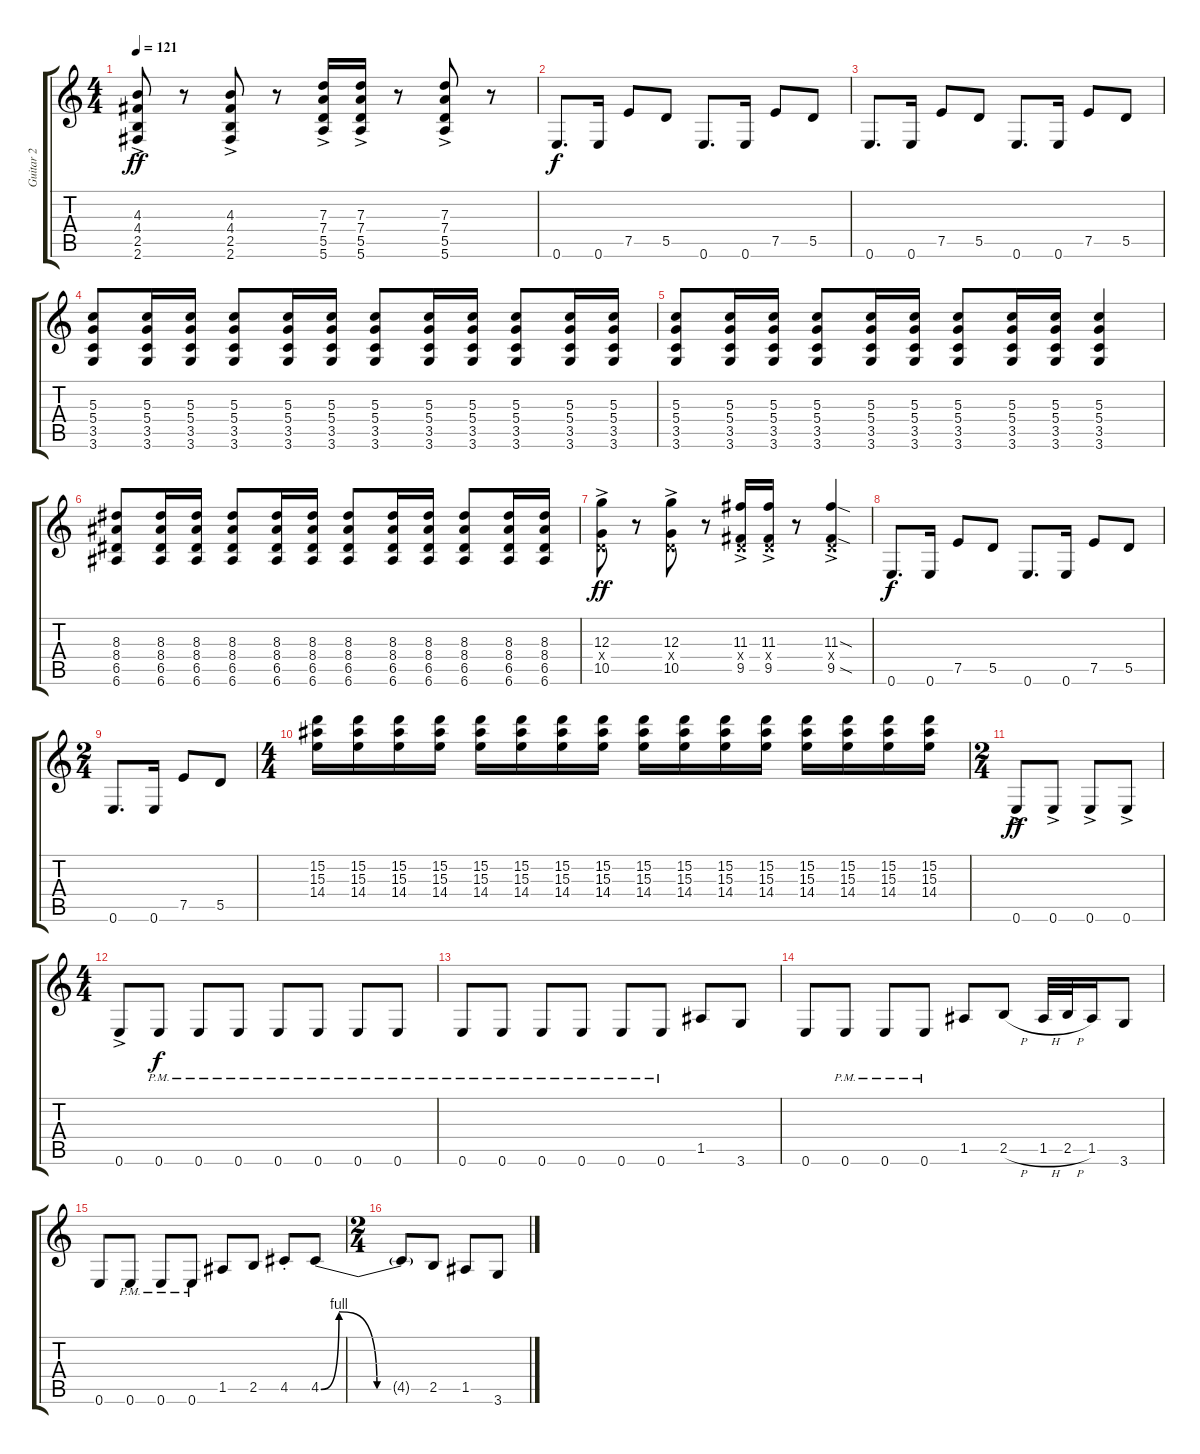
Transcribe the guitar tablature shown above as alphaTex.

\track ("Guitar 2" "Guitar 2") {instrument distortionguitar}
\staff {score tabs}
\tuning (E4 B3 G3 D3 A2 E2) {hide}
\ts (4 4)
\tempo 121
\clef g2
\ks c
(4.3{ac} 4.4{ac} 2.5{ac} 2.6{ac}).8{dy ff} r.8 (4.3{ac} 4.4{ac} 2.5{ac} 2.6{ac}).8 r.8 (7.3{ac} 7.4{ac} 5.5{ac} 5.6{ac}).16 (7.3{ac} 7.4{ac} 5.5{ac} 5.6{ac}).16 r.8 (7.3{ac} 7.4{ac} 5.5{ac} 5.6{ac}).8 r.8 |
0.6.8{d dy f} 0.6.16 7.5.8 5.5.8 0.6.8{d} 0.6.16 7.5.8 5.5.8 |
0.6.8{d} 0.6.16 7.5.8 5.5.8 0.6.8{d} 0.6.16 7.5.8 5.5.8 |
(5.3 5.4 3.5 3.6).8 (5.3 5.4 3.5 3.6).16 (5.3 5.4 3.5 3.6).16 (5.3 5.4 3.5 3.6).8 (5.3 5.4 3.5 3.6).16 (5.3 5.4 3.5 3.6).16 (5.3 5.4 3.5 3.6).8 (5.3 5.4 3.5 3.6).16 (5.3 5.4 3.5 3.6).16 (5.3 5.4 3.5 3.6).8 (5.3 5.4 3.5 3.6).16 (5.3 5.4 3.5 3.6).16 |
(5.3 5.4 3.5 3.6).8 (5.3 5.4 3.5 3.6).16 (5.3 5.4 3.5 3.6).16 (5.3 5.4 3.5 3.6).8 (5.3 5.4 3.5 3.6).16 (5.3 5.4 3.5 3.6).16 (5.3 5.4 3.5 3.6).8 (5.3 5.4 3.5 3.6).16 (5.3 5.4 3.5 3.6).16 (5.3 5.4 3.5 3.6).4 |
(8.3 8.4 6.5 6.6).8 (8.3 8.4 6.5 6.6).16 (8.3 8.4 6.5 6.6).16 (8.3 8.4 6.5 6.6).8 (8.3 8.4 6.5 6.6).16 (8.3 8.4 6.5 6.6).16 (8.3 8.4 6.5 6.6).8 (8.3 8.4 6.5 6.6).16 (8.3 8.4 6.5 6.6).16 (8.3 8.4 6.5 6.6).8 (8.3 8.4 6.5 6.6).16 (8.3 8.4 6.5 6.6).16 |
(12.3{ac} 0.4{x} 10.5{ac}).8{dy ff} r.8 (12.3{ac} 0.4{x} 10.5{ac}).8 r.8 (11.3{ac} 0.4{x} 9.5{ac}).16 (11.3{ac} 0.4{x} 9.5{ac}).16 r.8 (11.3{sod ac} 0.4{x} 9.5{sod ac}).4 |
0.6.8{d dy f} 0.6.16 7.5.8 5.5.8 0.6.8{d} 0.6.16 7.5.8 5.5.8 |
\ts (2 4)
0.6.8{d} 0.6.16 7.5.8 5.5.8 |
\ts (4 4)
(15.2 15.3 14.4).16 (15.2 15.3 14.4).16 (15.2 15.3 14.4).16 (15.2 15.3 14.4).16 (15.2 15.3 14.4).16 (15.2 15.3 14.4).16 (15.2 15.3 14.4).16 (15.2 15.3 14.4).16 (15.2 15.3 14.4).16 (15.2 15.3 14.4).16 (15.2 15.3 14.4).16 (15.2 15.3 14.4).16 (15.2 15.3 14.4).16 (15.2 15.3 14.4).16 (15.2 15.3 14.4).16 (15.2 15.3 14.4).16 |
\ts (2 4)
0.6{ac}.8{dy ff} 0.6{ac}.8 0.6{ac}.8 0.6{ac}.8 |
\ts (4 4)
0.6{ac}.8 0.6{pm}.8{dy f} 0.6{pm}.8 0.6{pm}.8 0.6{pm}.8 0.6{pm}.8 0.6{pm}.8 0.6{pm}.8 |
0.6{pm}.8 0.6{pm}.8 0.6{pm}.8 0.6{pm}.8 0.6{pm}.8 0.6{pm}.8 1.5.8 3.6.8 |
0.6.8 0.6{pm}.8 0.6{pm}.8 0.6{pm}.8 1.5.8 2.5{h}.8 1.5{h}.32 2.5{h}.32 1.5.16 3.6.8 |
0.6.8 0.6{pm}.8 0.6{pm}.8 0.6{pm}.8 1.5.8 2.5.8 4.5{st}.8 4.5{be (custom 0 0 10 4 31 0 60 0)}.8 |
\ts (2 4)
4.5{t}.8 2.5.8 1.5.8 3.6.8
